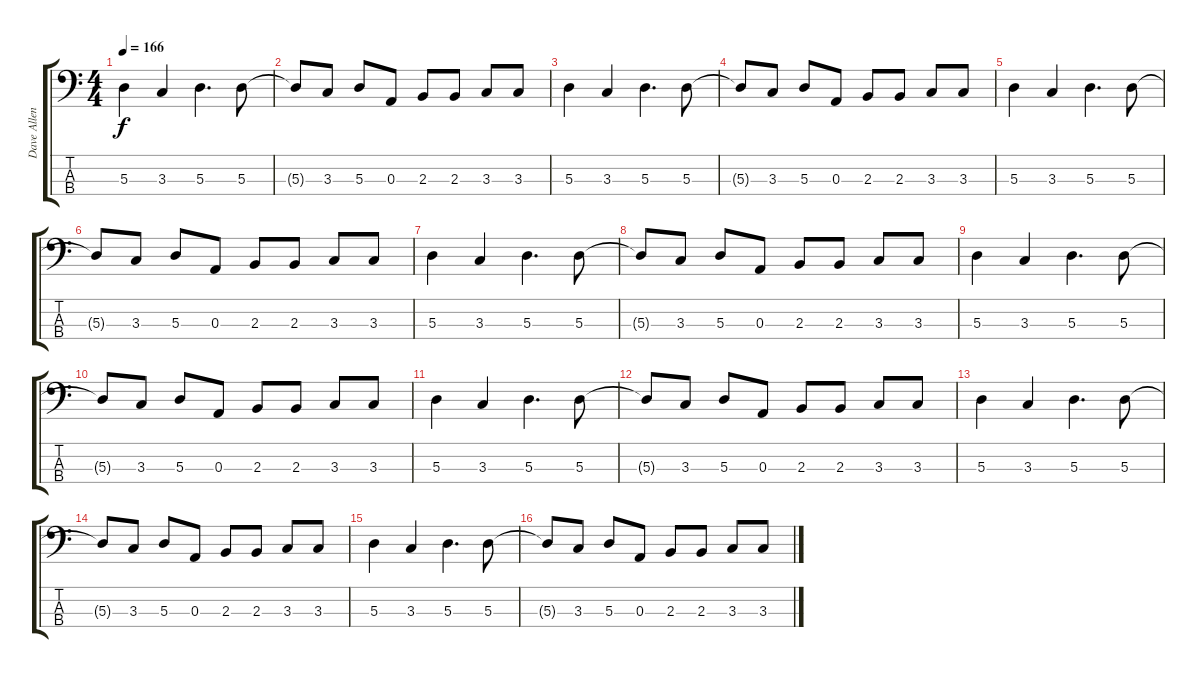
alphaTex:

\track ("Dave Allen" "Dave Allen") {instrument electricbassfinger}
\staff {score tabs}
\tuning (G2 D2 A1 E1) {hide}
\ts (4 4)
\tempo 166
\clef f4
\ks c
5.3.4{dy f} 3.3.4 5.3.4{d} 5.3.8 |
5.3{t}.8 3.3.8 5.3.8 0.3.8 2.3.8 2.3.8 3.3.8 3.3.8 |
5.3.4 3.3.4 5.3.4{d} 5.3.8 |
5.3{t}.8 3.3.8 5.3.8 0.3.8 2.3.8 2.3.8 3.3.8 3.3.8 |
5.3.4 3.3.4 5.3.4{d} 5.3.8 |
5.3{t}.8 3.3.8 5.3.8 0.3.8 2.3.8 2.3.8 3.3.8 3.3.8 |
5.3.4 3.3.4 5.3.4{d} 5.3.8 |
5.3{t}.8 3.3.8 5.3.8 0.3.8 2.3.8 2.3.8 3.3.8 3.3.8 |
5.3.4 3.3.4 5.3.4{d} 5.3.8 |
5.3{t}.8 3.3.8 5.3.8 0.3.8 2.3.8 2.3.8 3.3.8 3.3.8 |
5.3.4 3.3.4 5.3.4{d} 5.3.8 |
5.3{t}.8 3.3.8 5.3.8 0.3.8 2.3.8 2.3.8 3.3.8 3.3.8 |
5.3.4 3.3.4 5.3.4{d} 5.3.8 |
5.3{t}.8 3.3.8 5.3.8 0.3.8 2.3.8 2.3.8 3.3.8 3.3.8 |
5.3.4 3.3.4 5.3.4{d} 5.3.8 |
5.3{t}.8 3.3.8 5.3.8 0.3.8 2.3.8 2.3.8 3.3.8 3.3.8
